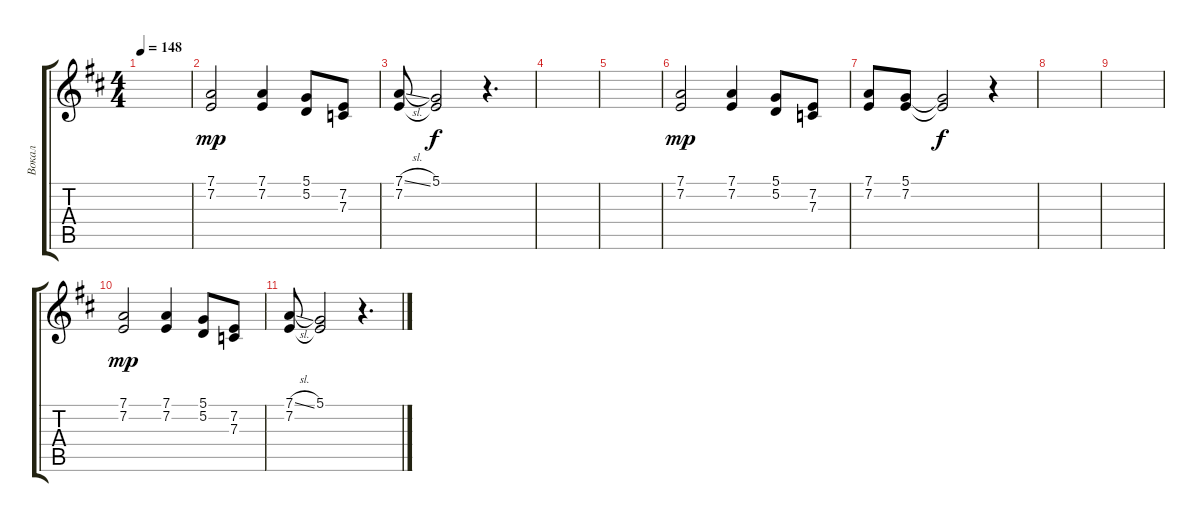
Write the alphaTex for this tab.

\track ("Вокал" "Вокал") {instrument trumpet}
\staff {score tabs}
\tuning (D4 A3 F3 C3 G2 D2) {hide}
\ts (4 4)
\tempo 148
\clef g2
\ks bminor
|
(7.1 7.2).2{dy mp} (7.1 7.2).4 (5.1 5.2).8 (7.2 7.3).8 |
(7.1{sl} 7.2).8 (5.1 7.2{t}).2{dy f} r.4{d} |
|
|
(7.1 7.2).2{dy mp} (7.1 7.2).4 (5.1 5.2).8 (7.2 7.3).8 |
(7.1 7.2).8 (5.1 7.2).8 (5.1{t} 7.2{t}).2{dy f} r.4 |
|
|
(7.1 7.2).2{dy mp} (7.1 7.2).4 (5.1 5.2).8 (7.2 7.3).8 |
(7.1{sl} 7.2).8 (5.1 7.2{t}).2 r.4{d}
